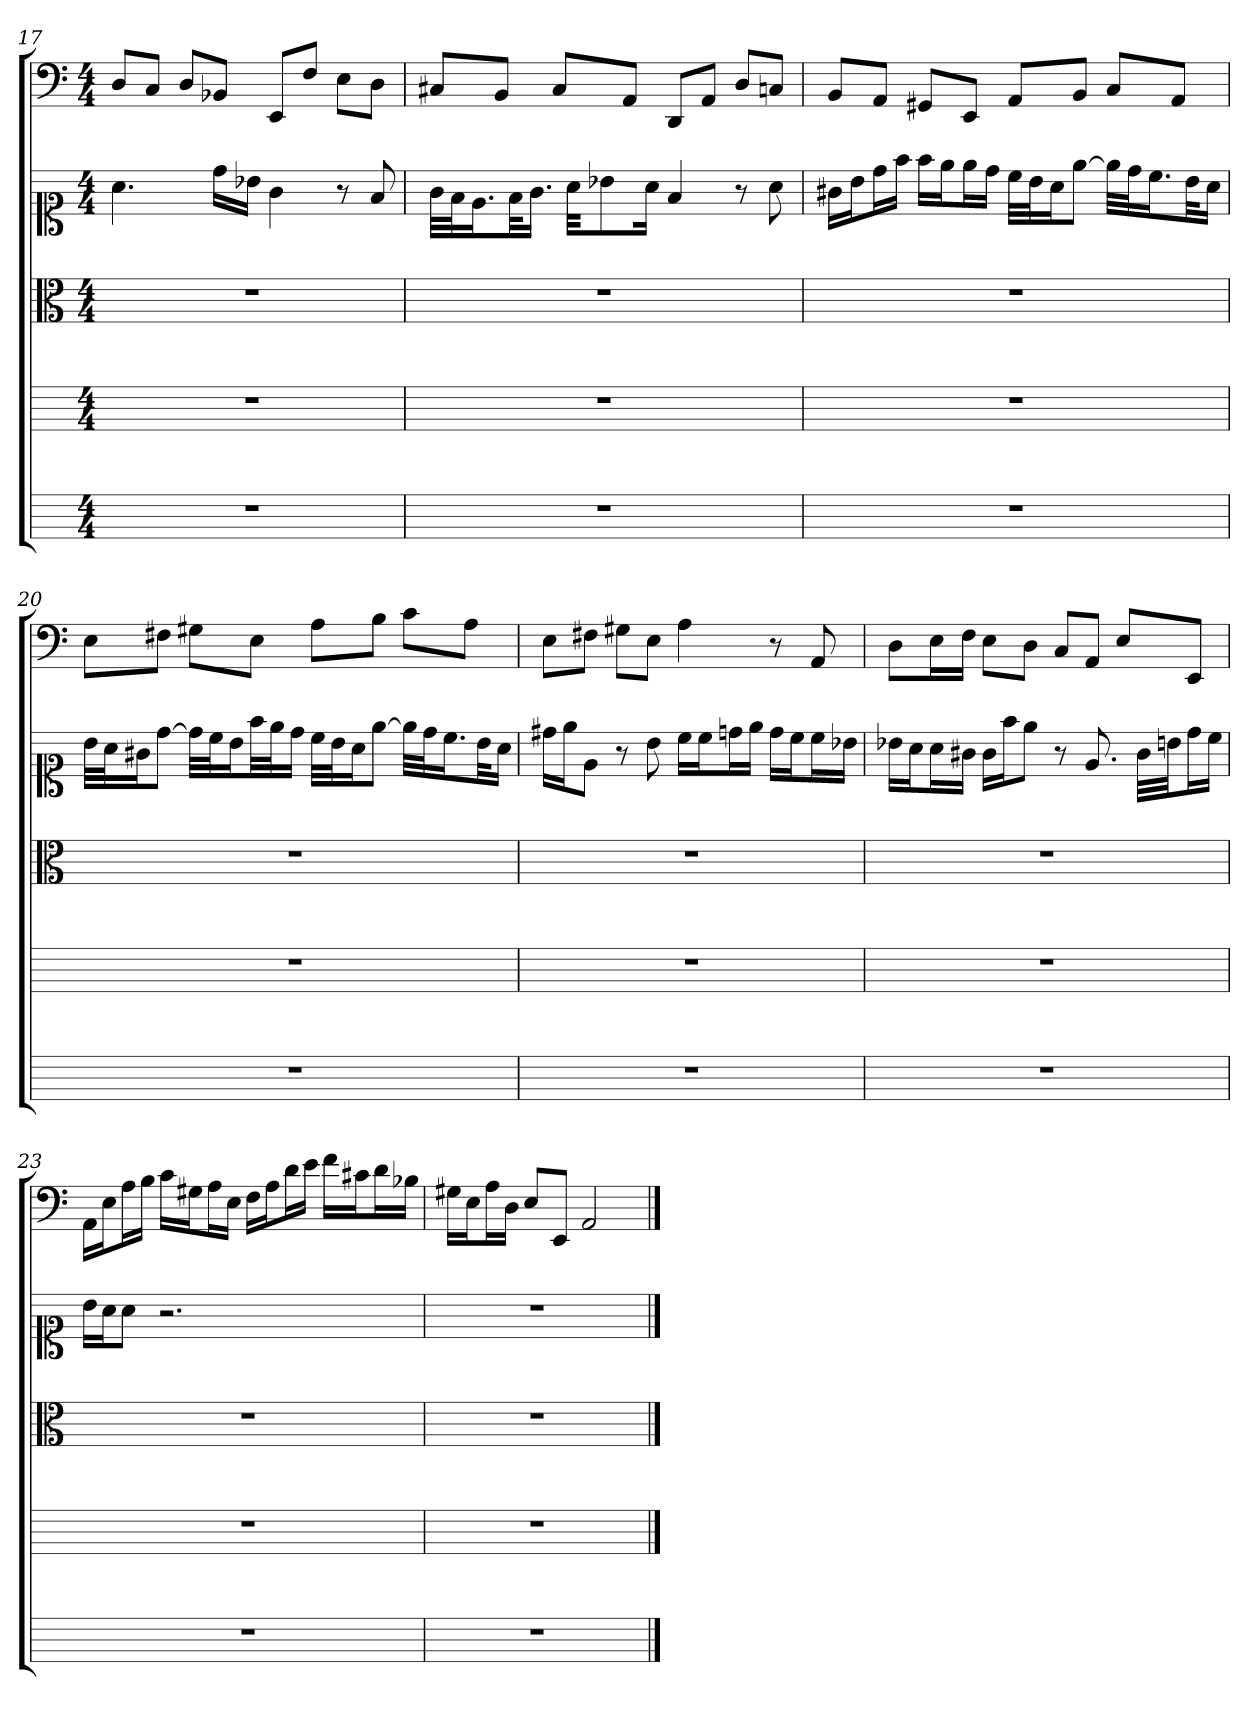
**kern	**kern	**kern	**kern	**kern
*part5	*part4	*part3	*part2	*part1
*staff5	*staff4	*staff3	*staff2	*staff1
*	*	*clefC3	*clefC1	*clefF4
*k[]	*k[]	*k[]	*k[]	*k[]
*a:	*a:	*a:	*a:	*a:
*M4/4	*M4/4	*M4/4	*M4/4	*M4/4
=17	=17	=17	=17	=17
1r	1r	1r	4.a	8D/L
.	.	.	.	8C/J
.	.	.	.	8D/L
.	.	.	16dd\LL	8BB-X/J
.	.	.	16b-X\JJ	.
.	.	.	4g	8EE/L
.	.	.	.	8F/J
.	.	.	8r	8E\L
.	.	.	8f	8D\J
=18	=18	=18	=18	=18
1r	1r	1r	32g\LLL	8C#X/L
.	.	.	32f\J	.
.	.	.	16.e\J	.
.	.	.	.	8BB/J
.	.	.	32f\KL	.
.	.	.	16.g\JJ	.
.	.	.	.	8C#/L
.	.	.	32a\KKL	.
.	.	.	8b-X\	.
.	.	.	.	8AA/J
.	.	.	16a\Jk	.
.	.	.	4f	8DD/L
.	.	.	.	8AA/J
.	.	.	8r	8D/L
.	.	.	8a	8Cn/J
=19	=19	=19	=19	=19
1r	1r	1r	16g#X\LL	8BB/L
.	.	.	16b\J	.
.	.	.	16dd\L	8AA/J
.	.	.	16ff\JJ	.
.	.	.	16ff\LL	8GG#X/L
.	.	.	16ee\J	.
.	.	.	16ee\L	8EE/J
.	.	.	16dd\JJ	.
.	.	.	32cc\LLL	8AA/L
.	.	.	32b\J	.
.	.	.	16a\J	.
.	.	.	[8ee\J	8BB/J
.	.	.	32ee\LLL]	8C/L
.	.	.	32dd\J	.
.	.	.	16.cc\J	.
.	.	.	.	8AA/J
.	.	.	32b\KL	.
.	.	.	16a\JJ	.
=20	=20	=20	=20	=20
1r	1r	1r	32b\LLL	8E\L
.	.	.	32a\J	.
.	.	.	16g#X\J	.
.	.	.	[8dd\J	8F#X\J
.	.	.	32dd\LLL]	8G#X\L
.	.	.	32cc\J	.
.	.	.	16b\J	.
.	.	.	32ff\LL	8E\J
.	.	.	32ee\J	.
.	.	.	16dd\JJ	.
.	.	.	32cc\LLL	8A\L
.	.	.	32b\J	.
.	.	.	16a\J	.
.	.	.	[8ee\J	8B\J
.	.	.	32ee\LLL]	8c\L
.	.	.	32dd\J	.
.	.	.	16.cc\J	.
.	.	.	.	8A\J
.	.	.	32b\KL	.
.	.	.	16a\JJ	.
=21	=21	=21	=21	=21
1r	1r	1r	16dd#X\LL	8E\L
.	.	.	16ee\J	.
.	.	.	8e\J	8F#X\J
.	.	.	8r	8G#X\L
.	.	.	8b	8E\J
.	.	.	16cc\LL	4A
.	.	.	16cc\J	.
.	.	.	16ddn\L	.
.	.	.	16ee\JJ	.
.	.	.	16dd\LL	8r
.	.	.	16cc\J	.
.	.	.	16cc\L	8AA
.	.	.	16b-X\JJ	.
=22	=22	=22	=22	=22
1r	1r	1r	16b-X\LL	8D\L
.	.	.	16a\J	.
.	.	.	16a\L	16E\L
.	.	.	16g#X\JJ	16F\JJ
.	.	.	16g#\LL	8E\L
.	.	.	16ff\J	.
.	.	.	8ee\J	8D\J
.	.	.	8r	8C/L
.	.	.	8.e	8AA/J
.	.	.	.	8E/L
.	.	.	32g#\LLL	.
.	.	.	32bn\JJ	.
.	.	.	16dd\L	8EE/J
.	.	.	16cc\JJ	.
=23	=23	=23	=23	=23
1r	1r	1r	16b\LL	16AA\LL
.	.	.	16a\J	16E\J
.	.	.	8a\J	16A\L
.	.	.	.	16B\JJ
.	.	.	2.r	16c\LL
.	.	.	.	16G#X\J
.	.	.	.	16A\L
.	.	.	.	16E\JJ
.	.	.	.	16F\LL
.	.	.	.	16A\J
.	.	.	.	16d\L
.	.	.	.	16e\JJ
.	.	.	.	16f\LL
.	.	.	.	16c#X\J
.	.	.	.	16d\L
.	.	.	.	16B-X\JJ
=24	=24	=24	=24	=24
1r	1r	1r	1r	16G#X\LL
.	.	.	.	16E\J
.	.	.	.	16A\L
.	.	.	.	16D\JJ
.	.	.	.	8E/L
.	.	.	.	8EE/J
.	.	.	.	2AA
==	==	==	==	==
*-	*-	*-	*-	*-
